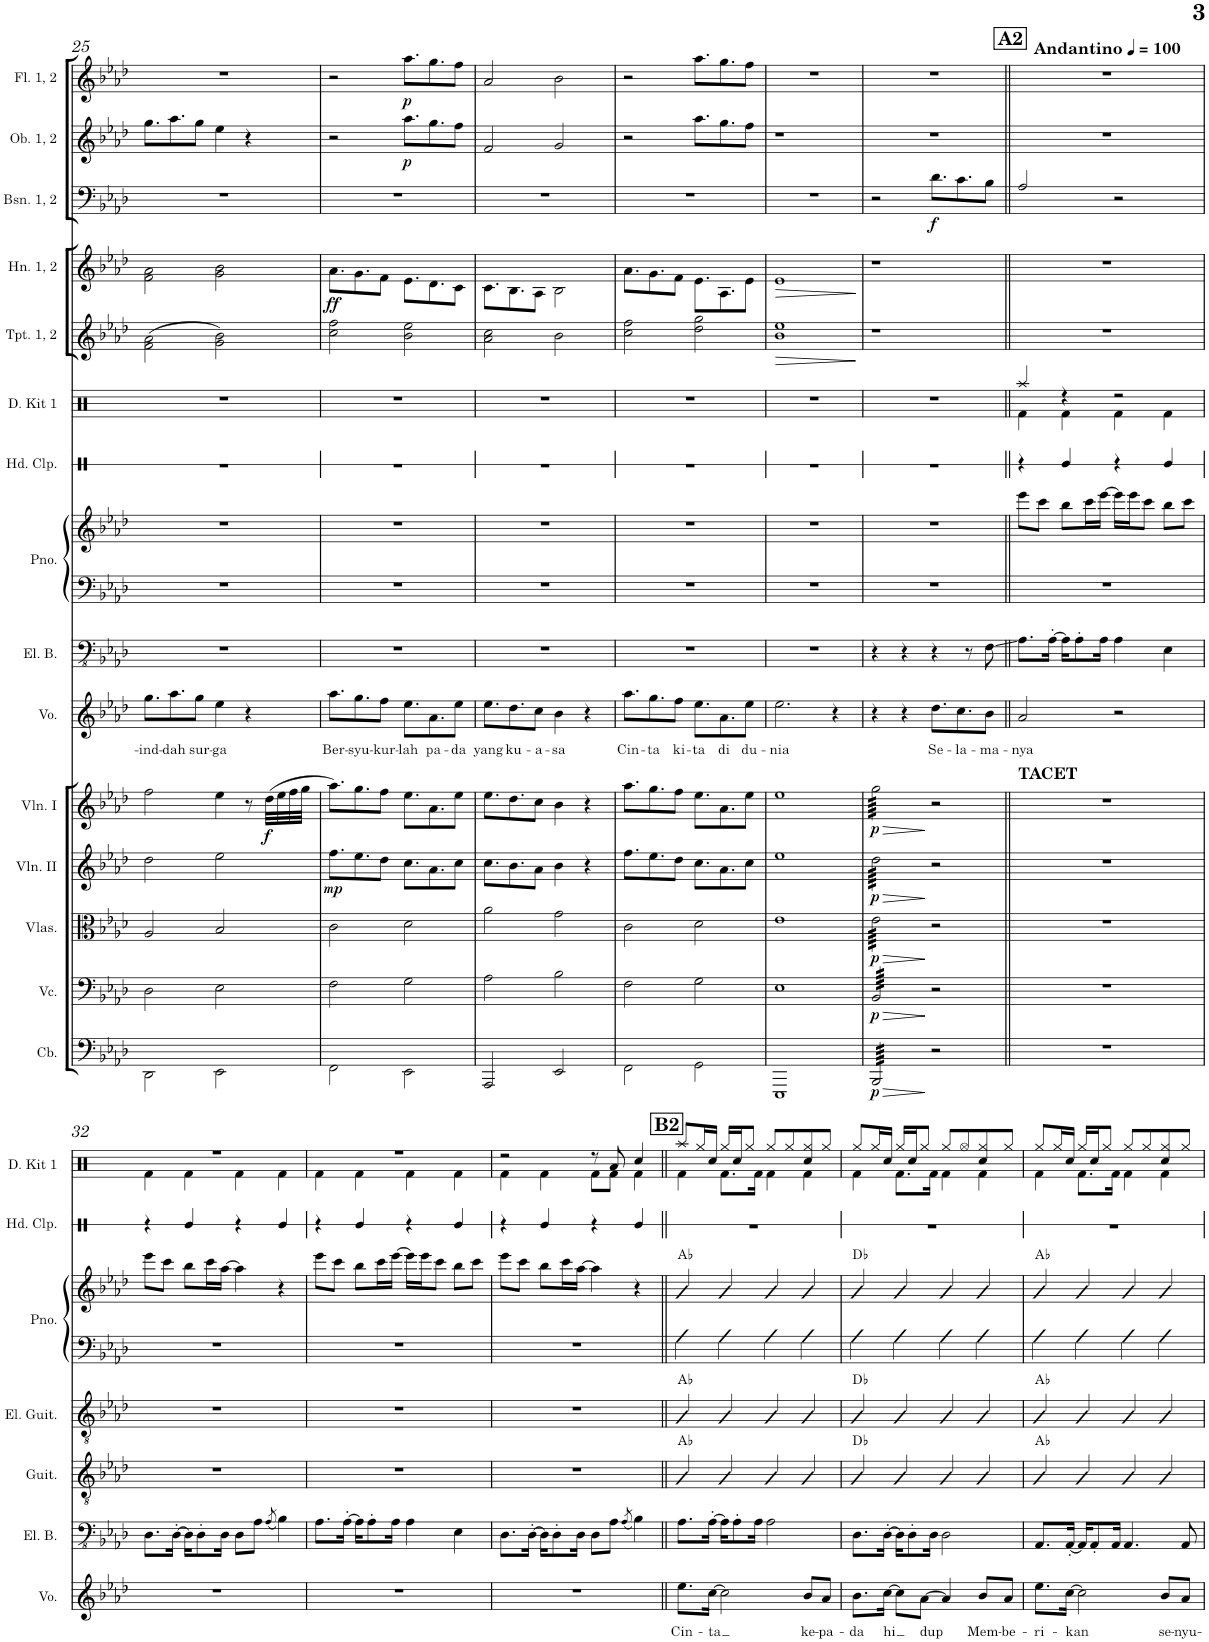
**kern	**dynam	**kern	**dynam	**kern	**dynam	**kern	**dynam	**kern	**dynam	**kern	**text	**kern	**kern	**kern	**harte	**kern	**harte	**kern	**kern	**harte	**kern	**dynam	**kern	**dynam	**kern	**dynam	**kern	**dynam	**kern	**dynam
*part15	*part15	*part14	*part14	*part13	*part13	*part12	*part12	*part11	*part11	*part10	*part10	*part9	*part9	*part8	*part8	*part7	*part7	*part6	*part6	*part6	*part5	*part5	*part4	*part4	*part3	*part3	*part2	*part2	*part1	*part1
*staff17	*staff17	*staff16	*staff16	*staff15	*staff15	*staff14	*staff14	*staff13	*staff13	*staff12	*staff12	*staff11	*staff10	*staff9	*	*staff8	*	*staff7	*staff6	*	*staff5	*staff5	*staff4	*staff4	*staff3	*staff3	*staff2	*staff2	*staff1	*staff1
*I"Contrabass	*	*I"Violoncello	*	*I"Violas	*	*I"Violin II	*	*I"Violin I	*	*I"Voice	*	*I"Electric Bass	*	*I"Acoustic Guitar	*	*I"Electric Guitar	*	*I"Piano	*	*	*I"Trumpets 1, 2 in Bb	*	*I"Horns 1, 2 in F	*	*I"Bassoons 1, 2	*	*I"Oboes 1, 2	*	*I"Flutes 1, 2	*
*I'Cb.	*	*I'Vc.	*	*I'Vlas.	*	*I'Vln. II	*	*I'Vln. I	*	*I'Vo.	*	*I'El. B.	*	*I'Guit.	*	*I'El. Guit.	*	*I'Pno.	*	*	*I'Tpt. 1, 2	*	*I'Hn. 1, 2	*	*I'Bsn. 1, 2	*	*I'Ob. 1, 2	*	*I'Fl. 1, 2	*
!!LO:PB:g=z
*clefF4	*	*clefF4	*	*clefC3	*	*clefG2	*	*clefG2	*	*clefG2	*	*	*clefFv4	*clefGv2	*	*clefGv2	*	*clefF4	*clefG2	*	*clefG2	*	*clefG2	*	*clefF4	*	*clefG2	*	*clefG2	*
*Trd7c12	*	*	*	*	*	*	*	*	*	*	*	*	*	*	*	*	*	*	*	*	*Trd1c2	*	*Trd4c7	*	*	*	*	*	*	*
*k[b-e-a-d-]	*	*k[b-e-a-d-]	*	*k[b-e-a-d-]	*	*k[b-e-a-d-]	*	*k[b-e-a-d-]	*	*k[b-e-a-d-]	*	*k[b-e-a-d-]	*k[b-e-a-d-]	*k[b-e-a-d-]	*	*k[b-e-a-d-]	*	*k[b-e-a-d-]	*k[b-e-a-d-]	*	*k[b-e-a-d-]	*	*k[b-e-a-d-]	*	*k[b-e-a-d-]	*	*k[b-e-a-d-]	*	*k[b-e-a-d-]	*
*A-:	*	*A-:	*	*A-:	*	*A-:	*	*A-:	*	*A-:	*	*A-:	*A-:	*A-:	*	*A-:	*	*A-:	*A-:	*	*A-:	*	*A-:	*	*A-:	*	*A-:	*	*A-:	*
*M4/4	*	*M4/4	*	*M4/4	*	*M4/4	*	*M4/4	*	*M4/4	*	*M4/4	*M4/4	*M4/4	*	*M4/4	*	*M4/4	*M4/4	*	*M4/4	*	*M4/4	*	*M4/4	*	*M4/4	*	*M4/4	*
=25	=25	=25	=25	=25	=25	=25	=25	=25	=25	=25	=25	=25	=25	=25	=25	=25	=25	=25	=25	=25	=25	=25	=25	=25	=25	=25	=25	=25	=25	=25
!	!	!	!	!	!	!	!	!	!	!	!LO:LY:b	!	!	!	!	!	!	!	!	!	!	!	!	!	!	!	!	!	!	!
2DD-\	.	2D-\	.	2A-/	.	2dd-\	.	2ff\	.	8.gg\L	-ind-	1r	1r	1r	.	1r	.	1r	1r	.	(2f\ 2a-\	.	2f\ 2a-\	.	1r	.	8.gg\L	.	1r	.
!	!	!	!	!	!	!	!	!	!	!	!LO:LY:b	!	!	!	!	!	!	!	!	!	!	!	!	!	!	!	!	!	!	!
.	.	.	.	.	.	.	.	.	.	8.aa-\	-dah	.	.	.	.	.	.	.	.	.	.	.	.	.	.	.	8.aa-\	.	.	.
!	!	!	!	!	!	!	!	!	!	!	!LO:LY:b	!	!	!	!	!	!	!	!	!	!	!	!	!	!	!	!	!	!	!
.	.	.	.	.	.	.	.	.	.	8gg\J	sur-	.	.	.	.	.	.	.	.	.	.	.	.	.	.	.	8gg\J	.	.	.
!	!	!	!	!	!	!	!	!	!	!	!LO:LY:b	!	!	!	!	!	!	!	!	!	!	!	!	!	!	!	!	!	!	!
2EE-\	.	2E-\	.	2B-/	.	2ee-\	.	4ee-\	.	4ee-\	-ga	.	.	.	.	.	.	.	.	.	2g\ 2b-\)	.	2g\ 2b-\	.	.	.	4ee-\	.	.	.
.	.	.	.	.	.	.	.	8r	.	4r	.	.	.	.	.	.	.	.	.	.	.	.	.	.	.	.	4r	.	.	.
!	!	!	!	!	!	!	!	!	!LO:DY:b	!	!	!	!	!	!	!	!	!	!	!	!	!	!	!	!	!	!	!	!	!
.	.	.	.	.	.	.	.	(>32dd-\LLL	f	.	.	.	.	.	.	.	.	.	.	.	.	.	.	.	.	.	.	.	.	.
.	.	.	.	.	.	.	.	32ee-\	.	.	.	.	.	.	.	.	.	.	.	.	.	.	.	.	.	.	.	.	.	.
.	.	.	.	.	.	.	.	32ff\	.	.	.	.	.	.	.	.	.	.	.	.	.	.	.	.	.	.	.	.	.	.
.	.	.	.	.	.	.	.	32gg\JJJ	.	.	.	.	.	.	.	.	.	.	.	.	.	.	.	.	.	.	.	.	.	.
=26	=26	=26	=26	=26	=26	=26	=26	=26	=26	=26	=26	=26	=26	=26	=26	=26	=26	=26	=26	=26	=26	=26	=26	=26	=26	=26	=26	=26	=26	=26
!	!	!	!	!	!	!	!LO:DY:b	!	!	!	!LO:LY:b	!	!	!	!	!	!	!	!	!	!	!	!	!LO:DY:b	!	!	!	!	!	!
2FF\	.	2F\	.	2c\	.	8.ff\L	mp	8.aa-\L)	.	8.aa-\L	Ber-	1r	1r	1r	.	1r	.	1r	1r	.	2cc\ 2ff\	.	8.a-\L	ff	1r	.	2r	.	2r	.
!	!	!	!	!	!	!	!	!	!	!	!LO:LY:b	!	!	!	!	!	!	!	!	!	!	!	!	!	!	!	!	!	!	!
.	.	.	.	.	.	8.ee-\	.	8.gg\	.	8.gg\	-syu-	.	.	.	.	.	.	.	.	.	.	.	8.g\	.	.	.	.	.	.	.
!	!	!	!	!	!	!	!	!	!	!	!LO:LY:b	!	!	!	!	!	!	!	!	!	!	!	!	!	!	!	!	!	!	!
.	.	.	.	.	.	8dd-\J	.	8ff\J	.	8ff\J	-kur-	.	.	.	.	.	.	.	.	.	.	.	8f\J	.	.	.	.	.	.	.
!	!	!	!	!	!	!	!	!	!	!	!LO:LY:b	!	!	!	!	!	!	!	!	!	!	!	!	!	!	!	!	!LO:DY:b	!	!LO:DY:b
2EE-\	.	2G\	.	2d-\	.	8.cc\L	.	8.ee-\L	.	8.ee-\L	-lah	.	.	.	.	.	.	.	.	.	2b-\ 2ee-\	.	8.e-\L	.	.	.	8.aa-\L	p	8.aa-\L	p
!	!	!	!	!	!	!	!	!	!	!	!LO:LY:b	!	!	!	!	!	!	!	!	!	!	!	!	!	!	!	!	!	!	!
.	.	.	.	.	.	8.a-\	.	8.a-\	.	8.a-\	pa-	.	.	.	.	.	.	.	.	.	.	.	8.d-\	.	.	.	8.gg\	.	8.gg\	.
!	!	!	!	!	!	!	!	!	!	!	!LO:LY:b	!	!	!	!	!	!	!	!	!	!	!	!	!	!	!	!	!	!	!
.	.	.	.	.	.	8cc\J	.	8ee-\J	.	8ee-\J	-da	.	.	.	.	.	.	.	.	.	.	.	8c\J	.	.	.	8ff\J	.	8ff\J	.
=27	=27	=27	=27	=27	=27	=27	=27	=27	=27	=27	=27	=27	=27	=27	=27	=27	=27	=27	=27	=27	=27	=27	=27	=27	=27	=27	=27	=27	=27	=27
!	!	!	!	!	!	!	!	!	!	!	!LO:LY:b	!	!	!	!	!	!	!	!	!	!	!	!	!	!	!	!	!	!	!
2AAA-/	.	2A-\	.	2a-\	.	8.cc\L	.	8.ee-\L	.	8.ee-\L	yang	1r	1r	1r	.	1r	.	1r	1r	.	2a-\ 2cc\	.	8.c\L	.	1r	.	2f/	.	2a-/	.
!	!	!	!	!	!	!	!	!	!	!	!LO:LY:b	!	!	!	!	!	!	!	!	!	!	!	!	!	!	!	!	!	!	!
.	.	.	.	.	.	8.b-\	.	8.dd-\	.	8.dd-\	ku-	.	.	.	.	.	.	.	.	.	.	.	8.B-\	.	.	.	.	.	.	.
!	!	!	!	!	!	!	!	!	!	!	!LO:LY:b	!	!	!	!	!	!	!	!	!	!	!	!	!	!	!	!	!	!	!
.	.	.	.	.	.	8a-\J	.	8cc\J	.	8cc\J	-a-	.	.	.	.	.	.	.	.	.	.	.	8A-\J	.	.	.	.	.	.	.
!	!	!	!	!	!	!	!	!	!	!	!LO:LY:b	!	!	!	!	!	!	!	!	!	!	!	!	!	!	!	!	!	!	!
2EE-/	.	2B-\	.	2g\	.	4b-\	.	4b-\	.	4b-\	-sa	.	.	.	.	.	.	.	.	.	2b-\	.	2B-\	.	.	.	2g/	.	2b-\	.
.	.	.	.	.	.	4r	.	4r	.	4r	.	.	.	.	.	.	.	.	.	.	.	.	.	.	.	.	.	.	.	.
=28	=28	=28	=28	=28	=28	=28	=28	=28	=28	=28	=28	=28	=28	=28	=28	=28	=28	=28	=28	=28	=28	=28	=28	=28	=28	=28	=28	=28	=28	=28
!	!	!	!	!	!	!	!	!	!	!	!LO:LY:b	!	!	!	!	!	!	!	!	!	!	!	!	!	!	!	!	!	!	!
2FF\	.	2F\	.	2c\	.	8.ff\L	.	8.aa-\L	.	8.aa-\L	Cin-	1r	1r	1r	.	1r	.	1r	1r	.	2cc\ 2ff\	.	8.a-\L	.	1r	.	2r	.	2r	.
!	!	!	!	!	!	!	!	!	!	!	!LO:LY:b	!	!	!	!	!	!	!	!	!	!	!	!	!	!	!	!	!	!	!
.	.	.	.	.	.	8.ee-\	.	8.gg\	.	8.gg\	-ta	.	.	.	.	.	.	.	.	.	.	.	8.g\	.	.	.	.	.	.	.
!	!	!	!	!	!	!	!	!	!	!	!LO:LY:b	!	!	!	!	!	!	!	!	!	!	!	!	!	!	!	!	!	!	!
.	.	.	.	.	.	8dd-\J	.	8ff\J	.	8ff\J	ki-	.	.	.	.	.	.	.	.	.	.	.	8f\J	.	.	.	.	.	.	.
!	!	!	!	!	!	!	!	!	!	!	!LO:LY:b	!	!	!	!	!	!	!	!	!	!	!	!	!	!	!	!	!	!	!
2GG\	.	2G\	.	2d-\	.	8.cc\L	.	8.ee-\L	.	8.ee-\L	-ta	.	.	.	.	.	.	.	.	.	2dd-\ 2gg\	.	8.e-\L	.	.	.	8.aa-\L	.	8.aa-\L	.
!	!	!	!	!	!	!	!	!	!	!	!LO:LY:b	!	!	!	!	!	!	!	!	!	!	!	!	!	!	!	!	!	!	!
.	.	.	.	.	.	8.a-\	.	8.a-\	.	8.a-\	di	.	.	.	.	.	.	.	.	.	.	.	8.A-\	.	.	.	8.gg\	.	8.gg\	.
!	!	!	!	!	!	!	!	!	!	!	!LO:LY:b	!	!	!	!	!	!	!	!	!	!	!	!	!	!	!	!	!	!	!
.	.	.	.	.	.	8cc\J	.	8ee-\J	.	8ee-\J	du-	.	.	.	.	.	.	.	.	.	.	.	8e-\J	.	.	.	8ff\J	.	8ff\J	.
=29	=29	=29	=29	=29	=29	=29	=29	=29	=29	=29	=29	=29	=29	=29	=29	=29	=29	=29	=29	=29	=29	=29	=29	=29	=29	=29	=29	=29	=29	=29
!	!	!	!	!	!	!	!	!	!	!	!LO:LY:b	!	!	!	!	!	!	!	!	!	!	!LO:HP:b	!	!LO:HP:b	!	!	!	!	!	!
1EEE-	.	1E-	.	1e-	.	1ee-	.	1ee-	.	2.ee-\	-nia	1r	1r	1r	.	1r	.	1r	1r	.	1b- 1ee-	>	1e-	>	1r	.	1r	.	1r	.
.	.	.	.	.	.	.	.	.	.	4r	.	.	.	.	.	.	.	.	.	.	.	.	.	.	.	.	.	.	.	.
.	.	.	.	.	.	.	.	.	.	.	.	.	.	.	.	.	.	.	.	.	.	]	.	]	.	.	.	.	.	.
=30	=30	=30	=30	=30	=30	=30	=30	=30	=30	=30	=30	=30	=30	=30	=30	=30	=30	=30	=30	=30	=30	=30	=30	=30	=30	=30	=30	=30	=30	=30
!	!LO:HP:b	!	!LO:HP:b	!	!LO:HP:b	!	!LO:HP:b	!	!LO:HP:b	!	!	!	!	!	!	!	!	!	!	!	!	!	!	!	!	!	!	!	!	!
!	!LO:DY:n=1:b	!	!LO:DY:n=1:b	!	!LO:DY:n=1:b	!	!LO:DY:n=1:b	!	!LO:DY:n=1:b	!	!	!	!	!	!	!	!	!	!	!	!	!	!	!	!	!	!	!	!	!
*tremolo	*	*	*	*	*	*	*	*	*	*	*	*	*	*	*	*	*	*	*	*	*	*	*	*	*	*	*	*	*	*
*	*	*tremolo	*	*	*	*	*	*	*	*	*	*	*	*	*	*	*	*	*	*	*	*	*	*	*	*	*	*	*	*
*	*	*	*	*tremolo	*	*	*	*	*	*	*	*	*	*	*	*	*	*	*	*	*	*	*	*	*	*	*	*	*	*
*	*	*	*	*	*	*tremolo	*	*	*	*	*	*	*	*	*	*	*	*	*	*	*	*	*	*	*	*	*	*	*	*
*	*	*	*	*	*	*	*	*tremolo	*	*	*	*	*	*	*	*	*	*	*	*	*	*	*	*	*	*	*	*	*	*
64BBB-/LLLL	> p	64BB-/LLLL	> p	64e-\LLLL	> p	64dd-\LLLL	> p	64gg\LLLL	> p	4r	.	4r	4r	1r	.	1r	.	1r	1r	.	1r	.	1r	.	2r	.	1r	.	1r	.
64BBB-/	.	64BB-/	.	64e-\	.	64dd-\	.	64gg\	.	.	.	.	.	.	.	.	.	.	.	.	.	.	.	.	.	.	.	.	.	.
64BBB-/	.	64BB-/	.	64e-\	.	64dd-\	.	64gg\	.	.	.	.	.	.	.	.	.	.	.	.	.	.	.	.	.	.	.	.	.	.
64BBB-/	.	64BB-/	.	64e-\	.	64dd-\	.	64gg\	.	.	.	.	.	.	.	.	.	.	.	.	.	.	.	.	.	.	.	.	.	.
64BBB-/	.	64BB-/	.	64e-\	.	64dd-\	.	64gg\	.	.	.	.	.	.	.	.	.	.	.	.	.	.	.	.	.	.	.	.	.	.
64BBB-/	.	64BB-/	.	64e-\	.	64dd-\	.	64gg\	.	.	.	.	.	.	.	.	.	.	.	.	.	.	.	.	.	.	.	.	.	.
64BBB-/	.	64BB-/	.	64e-\	.	64dd-\	.	64gg\	.	.	.	.	.	.	.	.	.	.	.	.	.	.	.	.	.	.	.	.	.	.
64BBB-/	.	64BB-/	.	64e-\	.	64dd-\	.	64gg\	.	.	.	.	.	.	.	.	.	.	.	.	.	.	.	.	.	.	.	.	.	.
64BBB-/	.	64BB-/	.	64e-\	.	64dd-\	.	64gg\	.	.	.	.	.	.	.	.	.	.	.	.	.	.	.	.	.	.	.	.	.	.
64BBB-/	.	64BB-/	.	64e-\	.	64dd-\	.	64gg\	.	.	.	.	.	.	.	.	.	.	.	.	.	.	.	.	.	.	.	.	.	.
64BBB-/	.	64BB-/	.	64e-\	.	64dd-\	.	64gg\	.	.	.	.	.	.	.	.	.	.	.	.	.	.	.	.	.	.	.	.	.	.
64BBB-/	.	64BB-/	.	64e-\	.	64dd-\	.	64gg\	.	.	.	.	.	.	.	.	.	.	.	.	.	.	.	.	.	.	.	.	.	.
64BBB-/	.	64BB-/	.	64e-\	.	64dd-\	.	64gg\	.	.	.	.	.	.	.	.	.	.	.	.	.	.	.	.	.	.	.	.	.	.
64BBB-/	.	64BB-/	.	64e-\	.	64dd-\	.	64gg\	.	.	.	.	.	.	.	.	.	.	.	.	.	.	.	.	.	.	.	.	.	.
64BBB-/	.	64BB-/	.	64e-\	.	64dd-\	.	64gg\	.	.	.	.	.	.	.	.	.	.	.	.	.	.	.	.	.	.	.	.	.	.
64BBB-/	.	64BB-/	.	64e-\	.	64dd-\	.	64gg\	.	.	.	.	.	.	.	.	.	.	.	.	.	.	.	.	.	.	.	.	.	.
64BBB-/	.	64BB-/	.	64e-\	.	64dd-\	.	64gg\	.	4r	.	4r	4r	.	.	.	.	.	.	.	.	.	.	.	.	.	.	.	.	.
64BBB-/	.	64BB-/	.	64e-\	.	64dd-\	.	64gg\	.	.	.	.	.	.	.	.	.	.	.	.	.	.	.	.	.	.	.	.	.	.
64BBB-/	.	64BB-/	.	64e-\	.	64dd-\	.	64gg\	.	.	.	.	.	.	.	.	.	.	.	.	.	.	.	.	.	.	.	.	.	.
64BBB-/	.	64BB-/	.	64e-\	.	64dd-\	.	64gg\	.	.	.	.	.	.	.	.	.	.	.	.	.	.	.	.	.	.	.	.	.	.
64BBB-/	.	64BB-/	.	64e-\	.	64dd-\	.	64gg\	.	.	.	.	.	.	.	.	.	.	.	.	.	.	.	.	.	.	.	.	.	.
64BBB-/	.	64BB-/	.	64e-\	.	64dd-\	.	64gg\	.	.	.	.	.	.	.	.	.	.	.	.	.	.	.	.	.	.	.	.	.	.
64BBB-/	.	64BB-/	.	64e-\	.	64dd-\	.	64gg\	.	.	.	.	.	.	.	.	.	.	.	.	.	.	.	.	.	.	.	.	.	.
64BBB-/	.	64BB-/	.	64e-\	.	64dd-\	.	64gg\	.	.	.	.	.	.	.	.	.	.	.	.	.	.	.	.	.	.	.	.	.	.
64BBB-/	.	64BB-/	.	64e-\	.	64dd-\	.	64gg\	.	.	.	.	.	.	.	.	.	.	.	.	.	.	.	.	.	.	.	.	.	.
64BBB-/	.	64BB-/	.	64e-\	.	64dd-\	.	64gg\	.	.	.	.	.	.	.	.	.	.	.	.	.	.	.	.	.	.	.	.	.	.
64BBB-/	.	64BB-/	.	64e-\	.	64dd-\	.	64gg\	.	.	.	.	.	.	.	.	.	.	.	.	.	.	.	.	.	.	.	.	.	.
64BBB-/	.	64BB-/	.	64e-\	.	64dd-\	.	64gg\	.	.	.	.	.	.	.	.	.	.	.	.	.	.	.	.	.	.	.	.	.	.
64BBB-/	.	64BB-/	.	64e-\	.	64dd-\	.	64gg\	.	.	.	.	.	.	.	.	.	.	.	.	.	.	.	.	.	.	.	.	.	.
64BBB-/	.	64BB-/	.	64e-\	.	64dd-\	.	64gg\	.	.	.	.	.	.	.	.	.	.	.	.	.	.	.	.	.	.	.	.	.	.
64BBB-/	.	64BB-/	.	64e-\	.	64dd-\	.	64gg\	.	.	.	.	.	.	.	.	.	.	.	.	.	.	.	.	.	.	.	.	.	.
64BBB-/JJJJ	.	64BB-/JJJJ	.	64e-\JJJJ	.	64dd-\JJJJ	.	64gg\JJJJ	.	.	.	.	.	.	.	.	.	.	.	.	.	.	.	.	.	.	.	.	.	.
*	*	*	*	*	*	*	*	*Xtremolo	*	*	*	*	*	*	*	*	*	*	*	*	*	*	*	*	*	*	*	*	*	*
*	*	*	*	*	*	*Xtremolo	*	*	*	*	*	*	*	*	*	*	*	*	*	*	*	*	*	*	*	*	*	*	*	*
*	*	*	*	*Xtremolo	*	*	*	*	*	*	*	*	*	*	*	*	*	*	*	*	*	*	*	*	*	*	*	*	*	*
*	*	*Xtremolo	*	*	*	*	*	*	*	*	*	*	*	*	*	*	*	*	*	*	*	*	*	*	*	*	*	*	*	*
*Xtremolo	*	*	*	*	*	*	*	*	*	*	*	*	*	*	*	*	*	*	*	*	*	*	*	*	*	*	*	*	*	*
!	!	!	!	!	!	!	!	!	!	!	!LO:LY:b	!	!	!	!	!	!	!	!	!	!	!	!	!	!	!LO:DY:b	!	!	!	!
2r	]	2r	]	2r	]	2r	]	2r	]	8.dd-\L	Se-	4r	4r	.	.	.	.	.	.	.	.	.	.	.	8.d-\L	f	.	.	.	.
!	!	!	!	!	!	!	!	!	!	!	!LO:LY:b	!	!	!	!	!	!	!	!	!	!	!	!	!	!	!	!	!	!	!
.	.	.	.	.	.	.	.	.	.	8.cc\	-la-	.	.	.	.	.	.	.	.	.	.	.	.	.	8.c\	.	.	.	.	.
.	.	.	.	.	.	.	.	.	.	.	.	8r	8r	.	.	.	.	.	.	.	.	.	.	.	.	.	.	.	.	.
!	!	!	!	!	!	!	!	!	!	!	!LO:LY:b	!	!	!	!	!	!	!	!	!	!	!	!	!	!	!	!	!	!	!
.	.	.	.	.	.	.	.	.	.	8b-\J	-ma-	8FF	8FF\	.	.	.	.	.	.	.	.	.	.	.	8B-\J	.	.	.	.	.
=31||	=31||	=31||	=31||	=31||	=31||	=31||	=31||	=31||	=31||	=31||	=31||	=31||	=31||	=31||	=31||	=31||	=31||	=31||	=31||	=31||	=31||	=31||	=31||	=31||	=31||	=31||	=31||	=31||	=31||	=31||
!!LO:REH:place=s1:a:B:cj:fs=14:t=A2
*	*	*	*	*	*	*	*	*	*	*	*	*	*	*	*	*	*	*	*	*	*	*	*	*	*	*	*	*	*MM100	*
!	!	!	!	!	!	!	!	!	!	!	!	!	!	!	!	!	!	!	!	!	!	!	!	!	!	!	!	!	!LO:TX:a:B:t=Andantino	!
!	!	!	!	!	!	!	!	!LO:TX:a:B:t=TACET	!	!	!	!	!	!	!	!	!	!	!	!	!	!	!	!	!	!	!	!	!	!
!	!	!	!	!	!	!	!	!	!	!	!LO:LY:b	!	!	!	!	!	!	!	!	!	!	!	!	!	!	!	!	!	!	!
1r	.	1r	.	1r	.	1r	.	1r	.	2a-/	-nya	8.AA-\L	8.AA-\L	1r	.	1r	.	1r	8eee-\L	.	1r	.	1r	.	2A-/	.	1r	.	1r	.
.	.	.	.	.	.	.	.	.	.	.	.	.	.	.	.	.	.	.	8ccc\J	.	.	.	.	.	.	.	.	.	.	.
.	.	.	.	.	.	.	.	.	.	.	.	[16AA-'\Jk	[16AA-'\Jk	.	.	.	.	.	.	.	.	.	.	.	.	.	.	.	.	.
.	.	.	.	.	.	.	.	.	.	.	.	16AA-\KL]	16AA-\KL]	.	.	.	.	.	8bb-\L	.	.	.	.	.	.	.	.	.	.	.
.	.	.	.	.	.	.	.	.	.	.	.	8AA-'\	8AA-'\	.	.	.	.	.	.	.	.	.	.	.	.	.	.	.	.	.
.	.	.	.	.	.	.	.	.	.	.	.	.	.	.	.	.	.	.	16ccc\L	.	.	.	.	.	.	.	.	.	.	.
.	.	.	.	.	.	.	.	.	.	.	.	16AA-\Jk	16AA-\Jk	.	.	.	.	.	[16eee-\JJ	.	.	.	.	.	.	.	.	.	.	.
.	.	.	.	.	.	.	.	.	.	2r	.	4AA-	4AA-\	.	.	.	.	.	16eee-\LL]	.	.	.	.	.	2r	.	.	.	.	.
.	.	.	.	.	.	.	.	.	.	.	.	.	.	.	.	.	.	.	16eee-\J	.	.	.	.	.	.	.	.	.	.	.
.	.	.	.	.	.	.	.	.	.	.	.	.	.	.	.	.	.	.	8ccc\J	.	.	.	.	.	.	.	.	.	.	.
.	.	.	.	.	.	.	.	.	.	.	.	4EE-	4EE-\	.	.	.	.	.	8bb-\L	.	.	.	.	.	.	.	.	.	.	.
.	.	.	.	.	.	.	.	.	.	.	.	.	.	.	.	.	.	.	8ccc\J	.	.	.	.	.	.	.	.	.	.	.
!!LO:LB:g=z
=32	=32	=32	=32	=32	=32	=32	=32	=32	=32	=32	=32	=32	=32	=32	=32	=32	=32	=32	=32	=32	=32	=32	=32	=32	=32	=32	=32	=32	=32	=32
1r	.	1r	.	1r	.	1r	.	1r	.	1r	.	8.DD-\L	8.DD-\L	1r	.	1r	.	1r	8eee-\L	.	1r	.	1r	.	1r	.	1r	.	1r	.
.	.	.	.	.	.	.	.	.	.	.	.	.	.	.	.	.	.	.	8ccc\J	.	.	.	.	.	.	.	.	.	.	.
.	.	.	.	.	.	.	.	.	.	.	.	[16DD-'\Jk	[16DD-'\Jk	.	.	.	.	.	.	.	.	.	.	.	.	.	.	.	.	.
.	.	.	.	.	.	.	.	.	.	.	.	16DD-\KL]	16DD-\KL]	.	.	.	.	.	8bb-\L	.	.	.	.	.	.	.	.	.	.	.
.	.	.	.	.	.	.	.	.	.	.	.	8DD-'\	8DD-'\	.	.	.	.	.	.	.	.	.	.	.	.	.	.	.	.	.
.	.	.	.	.	.	.	.	.	.	.	.	.	.	.	.	.	.	.	16ccc\L	.	.	.	.	.	.	.	.	.	.	.
.	.	.	.	.	.	.	.	.	.	.	.	16DD-\Jk	16DD-\Jk	.	.	.	.	.	[16aa-\JJ	.	.	.	.	.	.	.	.	.	.	.
.	.	.	.	.	.	.	.	.	.	.	.	8DD-\L	8DD-\L	.	.	.	.	.	4aa-\]	.	.	.	.	.	.	.	.	.	.	.
.	.	.	.	.	.	.	.	.	.	.	.	8AA-\J	8AA-\J	.	.	.	.	.	.	.	.	.	.	.	.	.	.	.	.	.
.	.	.	.	.	.	.	.	.	.	.	.	8qAA-	(8qAA-/	.	.	.	.	.	.	.	.	.	.	.	.	.	.	.	.	.
.	.	.	.	.	.	.	.	.	.	.	.	4BB-	4BB-\)	.	.	.	.	.	4r	.	.	.	.	.	.	.	.	.	.	.
=33	=33	=33	=33	=33	=33	=33	=33	=33	=33	=33	=33	=33	=33	=33	=33	=33	=33	=33	=33	=33	=33	=33	=33	=33	=33	=33	=33	=33	=33	=33
1r	.	1r	.	1r	.	1r	.	1r	.	1r	.	8.AA-\L	8.AA-\L	1r	.	1r	.	1r	8eee-\L	.	1r	.	1r	.	1r	.	1r	.	1r	.
.	.	.	.	.	.	.	.	.	.	.	.	.	.	.	.	.	.	.	8ccc\J	.	.	.	.	.	.	.	.	.	.	.
.	.	.	.	.	.	.	.	.	.	.	.	[16AA-'\Jk	[16AA-'\Jk	.	.	.	.	.	.	.	.	.	.	.	.	.	.	.	.	.
.	.	.	.	.	.	.	.	.	.	.	.	16AA-\KL]	16AA-\KL]	.	.	.	.	.	8bb-\L	.	.	.	.	.	.	.	.	.	.	.
.	.	.	.	.	.	.	.	.	.	.	.	8AA-'\	8AA-'\	.	.	.	.	.	.	.	.	.	.	.	.	.	.	.	.	.
.	.	.	.	.	.	.	.	.	.	.	.	.	.	.	.	.	.	.	16ccc\L	.	.	.	.	.	.	.	.	.	.	.
.	.	.	.	.	.	.	.	.	.	.	.	16AA-\Jk	16AA-\Jk	.	.	.	.	.	[16eee-\JJ	.	.	.	.	.	.	.	.	.	.	.
.	.	.	.	.	.	.	.	.	.	.	.	4AA-	4AA-\	.	.	.	.	.	16eee-\LL]	.	.	.	.	.	.	.	.	.	.	.
.	.	.	.	.	.	.	.	.	.	.	.	.	.	.	.	.	.	.	16eee-\J	.	.	.	.	.	.	.	.	.	.	.
.	.	.	.	.	.	.	.	.	.	.	.	.	.	.	.	.	.	.	8ccc\J	.	.	.	.	.	.	.	.	.	.	.
.	.	.	.	.	.	.	.	.	.	.	.	4EE-	4EE-\	.	.	.	.	.	8bb-\L	.	.	.	.	.	.	.	.	.	.	.
.	.	.	.	.	.	.	.	.	.	.	.	.	.	.	.	.	.	.	8ccc\J	.	.	.	.	.	.	.	.	.	.	.
=34	=34	=34	=34	=34	=34	=34	=34	=34	=34	=34	=34	=34	=34	=34	=34	=34	=34	=34	=34	=34	=34	=34	=34	=34	=34	=34	=34	=34	=34	=34
1r	.	1r	.	1r	.	1r	.	1r	.	1r	.	8.DD-\L	8.DD-\L	1r	.	1r	.	1r	8eee-\L	.	1r	.	1r	.	1r	.	1r	.	1r	.
.	.	.	.	.	.	.	.	.	.	.	.	.	.	.	.	.	.	.	8ccc\J	.	.	.	.	.	.	.	.	.	.	.
.	.	.	.	.	.	.	.	.	.	.	.	[16DD-'\Jk	[16DD-'\Jk	.	.	.	.	.	.	.	.	.	.	.	.	.	.	.	.	.
.	.	.	.	.	.	.	.	.	.	.	.	16DD-\KL]	16DD-\KL]	.	.	.	.	.	8bb-\L	.	.	.	.	.	.	.	.	.	.	.
.	.	.	.	.	.	.	.	.	.	.	.	8DD-'\	8DD-'\	.	.	.	.	.	.	.	.	.	.	.	.	.	.	.	.	.
.	.	.	.	.	.	.	.	.	.	.	.	.	.	.	.	.	.	.	16ccc\L	.	.	.	.	.	.	.	.	.	.	.
.	.	.	.	.	.	.	.	.	.	.	.	16DD-\Jk	16DD-\Jk	.	.	.	.	.	[16aa-\JJ	.	.	.	.	.	.	.	.	.	.	.
.	.	.	.	.	.	.	.	.	.	.	.	8DD-\L	8DD-\L	.	.	.	.	.	4aa-\]	.	.	.	.	.	.	.	.	.	.	.
.	.	.	.	.	.	.	.	.	.	.	.	8AA-\J	8AA-\J	.	.	.	.	.	.	.	.	.	.	.	.	.	.	.	.	.
.	.	.	.	.	.	.	.	.	.	.	.	8qAA-	(8qAA-/	.	.	.	.	.	.	.	.	.	.	.	.	.	.	.	.	.
.	.	.	.	.	.	.	.	.	.	.	.	4BB-	4BB-\)	.	.	.	.	.	4r	.	.	.	.	.	.	.	.	.	.	.
!!LO:REH:place=s1:a:B:cj:fs=14:t=B2
=35||	=35||	=35||	=35||	=35||	=35||	=35||	=35||	=35||	=35||	=35||	=35||	=35||	=35||	=35||	=35||	=35||	=35||	=35||	=35||	=35||	=35||	=35||	=35||	=35||	=35||	=35||	=35||	=35||	=35||	=35||
!	!	!	!	!	!	!	!	!	!	!	!LO:LY:b	!	!	!	!	!	!	!	!	!	!	!	!	!	!	!	!	!	!	!
1r	.	1r	.	1r	.	1r	.	1r	.	8.ee-\L	Cin-	8.AA-\L	8.AA-\L	4A-/	Ab:maj	4A-/	Ab:maj	4A-\	4a-/	Ab:maj	1r	.	1r	.	1r	.	1r	.	1r	.
!	!	!	!	!	!	!	!	!	!	!	!LO:LY:b	!	!	!	!	!	!	!	!	!	!	!	!	!	!	!	!	!	!	!
.	.	.	.	.	.	.	.	.	.	[>16cc\Jk	-ta	[16AA-'\Jk	[16AA-'\Jk	.	.	.	.	.	.	.	.	.	.	.	.	.	.	.	.	.
.	.	.	.	.	.	.	.	.	.	2cc\]	.	16AA-\KL]	16AA-\KL]	4A-/	.	4A-/	.	4A-\	4a-/	.	.	.	.	.	.	.	.	.	.	.
.	.	.	.	.	.	.	.	.	.	.	.	8AA-'\	8AA-'\	.	.	.	.	.	.	.	.	.	.	.	.	.	.	.	.	.
.	.	.	.	.	.	.	.	.	.	.	.	16AA-\Jk	16AA-\Jk	.	.	.	.	.	.	.	.	.	.	.	.	.	.	.	.	.
.	.	.	.	.	.	.	.	.	.	.	.	2AA-	2AA-\	4A-/	.	4A-/	.	4A-\	4a-/	.	.	.	.	.	.	.	.	.	.	.
!	!	!	!	!	!	!	!	!	!	!	!LO:LY:b	!	!	!	!	!	!	!	!	!	!	!	!	!	!	!	!	!	!	!
.	.	.	.	.	.	.	.	.	.	8b-/L	ke-	.	.	4A-/	.	4A-/	.	4A-\	4a-/	.	.	.	.	.	.	.	.	.	.	.
!	!	!	!	!	!	!	!	!	!	!	!LO:LY:b	!	!	!	!	!	!	!	!	!	!	!	!	!	!	!	!	!	!	!
.	.	.	.	.	.	.	.	.	.	8a-/J	-pa-	.	.	.	.	.	.	.	.	.	.	.	.	.	.	.	.	.	.	.
=36	=36	=36	=36	=36	=36	=36	=36	=36	=36	=36	=36	=36	=36	=36	=36	=36	=36	=36	=36	=36	=36	=36	=36	=36	=36	=36	=36	=36	=36	=36
!	!	!	!	!	!	!	!	!	!	!	!LO:LY:b	!	!	!	!	!	!	!	!	!	!	!	!	!	!	!	!	!	!	!
1r	.	1r	.	1r	.	1r	.	1r	.	8.b-\L	-da	8.DD-\L	8.DD-\L	4A-/	Db:maj	4A-/	Db:maj	4A-\	4a-/	Db:maj	1r	.	1r	.	1r	.	1r	.	1r	.
!	!	!	!	!	!	!	!	!	!	!	!LO:LY:b	!	!	!	!	!	!	!	!	!	!	!	!	!	!	!	!	!	!	!
.	.	.	.	.	.	.	.	.	.	[>16cc\Jk	hi	[16DD-'\Jk	[16DD-'\Jk	.	.	.	.	.	.	.	.	.	.	.	.	.	.	.	.	.
.	.	.	.	.	.	.	.	.	.	8cc\L]	.	16DD-\KL]	16DD-\KL]	4A-/	.	4A-/	.	4A-\	4a-/	.	.	.	.	.	.	.	.	.	.	.
.	.	.	.	.	.	.	.	.	.	.	.	8DD-'\	8DD-'\	.	.	.	.	.	.	.	.	.	.	.	.	.	.	.	.	.
!	!	!	!	!	!	!	!	!	!	!	!LO:LY:b	!	!	!	!	!	!	!	!	!	!	!	!	!	!	!	!	!	!	!
.	.	.	.	.	.	.	.	.	.	[>8a-\J	dup	.	.	.	.	.	.	.	.	.	.	.	.	.	.	.	.	.	.	.
.	.	.	.	.	.	.	.	.	.	.	.	16DD-\Jk	16DD-\Jk	.	.	.	.	.	.	.	.	.	.	.	.	.	.	.	.	.
.	.	.	.	.	.	.	.	.	.	4a-/]	.	2DD-	2DD-\	4A-/	.	4A-/	.	4A-\	4a-/	.	.	.	.	.	.	.	.	.	.	.
!	!	!	!	!	!	!	!	!	!	!	!LO:LY:b	!	!	!	!	!	!	!	!	!	!	!	!	!	!	!	!	!	!	!
.	.	.	.	.	.	.	.	.	.	8b-/L	Mem-	.	.	4A-/	.	4A-/	.	4A-\	4a-/	.	.	.	.	.	.	.	.	.	.	.
!	!	!	!	!	!	!	!	!	!	!	!LO:LY:b	!	!	!	!	!	!	!	!	!	!	!	!	!	!	!	!	!	!	!
.	.	.	.	.	.	.	.	.	.	8a-/J	-be-	.	.	.	.	.	.	.	.	.	.	.	.	.	.	.	.	.	.	.
=37	=37	=37	=37	=37	=37	=37	=37	=37	=37	=37	=37	=37	=37	=37	=37	=37	=37	=37	=37	=37	=37	=37	=37	=37	=37	=37	=37	=37	=37	=37
!	!	!	!	!	!	!	!	!	!	!	!LO:LY:b	!	!	!	!	!	!	!	!	!	!	!	!	!	!	!	!	!	!	!
1r	.	1r	.	1r	.	1r	.	1r	.	8.ee-\L	-ri-	8.AAA-\L	8.AAA-/L	4A-/	Ab:maj	4A-/	Ab:maj	4A-\	4a-/	Ab:maj	1r	.	1r	.	1r	.	1r	.	1r	.
!	!	!	!	!	!	!	!	!	!	!	!LO:LY:b	!	!	!	!	!	!	!	!	!	!	!	!	!	!	!	!	!	!	!
.	.	.	.	.	.	.	.	.	.	[>16cc\Jk	-kan	[16AAA-'\Jk	[16AAA-'/Jk	.	.	.	.	.	.	.	.	.	.	.	.	.	.	.	.	.
.	.	.	.	.	.	.	.	.	.	2cc\]	.	16AAA-\KL]	16AAA-/KL]	4A-/	.	4A-/	.	4A-\	4a-/	.	.	.	.	.	.	.	.	.	.	.
.	.	.	.	.	.	.	.	.	.	.	.	8AAA-'\	8AAA-'/	.	.	.	.	.	.	.	.	.	.	.	.	.	.	.	.	.
.	.	.	.	.	.	.	.	.	.	.	.	16AAA-\Jk	16AAA-/Jk	.	.	.	.	.	.	.	.	.	.	.	.	.	.	.	.	.
.	.	.	.	.	.	.	.	.	.	.	.	4.AAA-	4.AAA-/	4A-/	.	4A-/	.	4A-\	4a-/	.	.	.	.	.	.	.	.	.	.	.
!	!	!	!	!	!	!	!	!	!	!	!LO:LY:b	!	!	!	!	!	!	!	!	!	!	!	!	!	!	!	!	!	!	!
.	.	.	.	.	.	.	.	.	.	8b-/L	se-	.	.	4A-/	.	4A-/	.	4A-\	4a-/	.	.	.	.	.	.	.	.	.	.	.
!	!	!	!	!	!	!	!	!	!	!	!LO:LY:b	!	!	!	!	!	!	!	!	!	!	!	!	!	!	!	!	!	!	!
.	.	.	.	.	.	.	.	.	.	8a-/J	-nyu-	8AAA-	8AAA-/	.	.	.	.	.	.	.	.	.	.	.	.	.	.	.	.	.
=	=	=	=	=	=	=	=	=	=	=	=	=	=	=	=	=	=	=	=	=	=	=	=	=	=	=	=	=	=	=
*-	*-	*-	*-	*-	*-	*-	*-	*-	*-	*-	*-	*-	*-	*-	*-	*-	*-	*-	*-	*-	*-	*-	*-	*-	*-	*-	*-	*-	*-	*-
